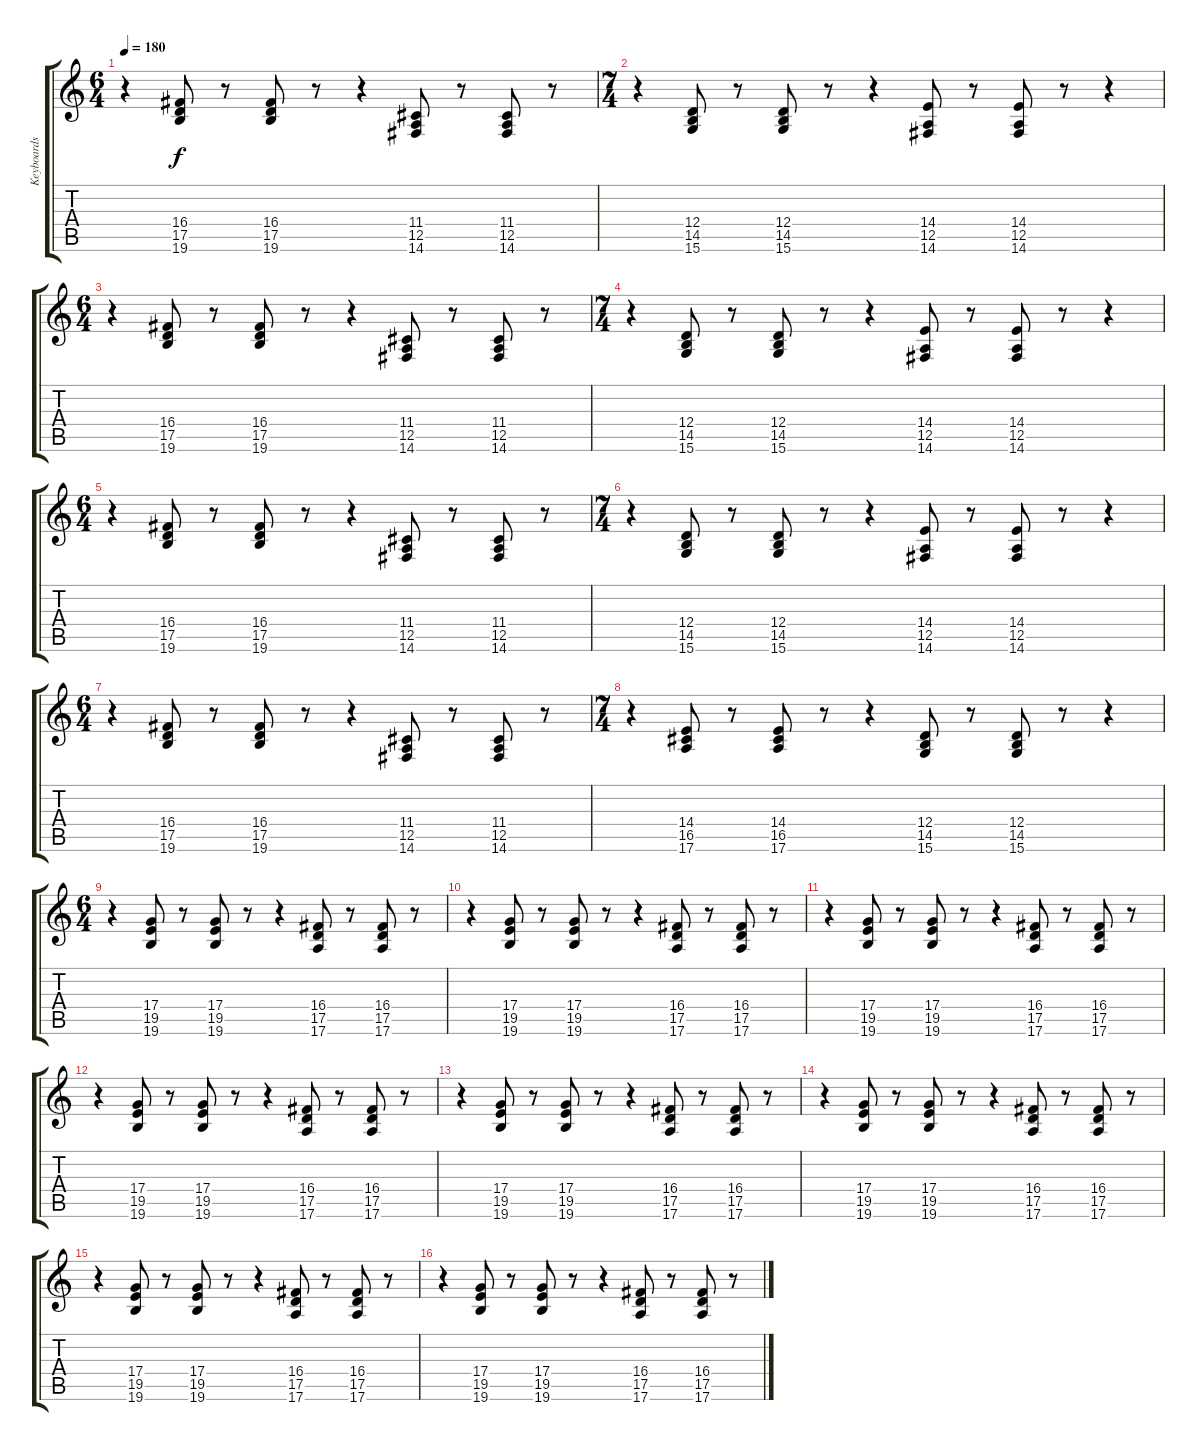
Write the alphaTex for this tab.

\track ("Keyboards 2 Left" "Keyboards ") {instrument electricpiano1}
\staff {score tabs}
\tuning (E4 B3 G3 D3 A2 E2) {hide}
\ts (6 4)
\tempo 180
\clef g2
\ks c
r.4{dy f} (16.4 17.5 19.6).8 r.8 (16.4 17.5 19.6).8 r.8 r.4 (11.4 12.5 14.6).8 r.8 (11.4 12.5 14.6).8 r.8 |
\ts (7 4)
r.4 (12.4 14.5 15.6).8 r.8 (12.4 14.5 15.6).8 r.8 r.4 (14.4 12.5 14.6).8 r.8 (14.4 12.5 14.6).8 r.8 r.4 |
\ts (6 4)
r.4 (16.4 17.5 19.6).8 r.8 (16.4 17.5 19.6).8 r.8 r.4 (11.4 12.5 14.6).8 r.8 (11.4 12.5 14.6).8 r.8 |
\ts (7 4)
r.4 (12.4 14.5 15.6).8 r.8 (12.4 14.5 15.6).8 r.8 r.4 (14.4 12.5 14.6).8 r.8 (14.4 12.5 14.6).8 r.8 r.4 |
\ts (6 4)
r.4 (16.4 17.5 19.6).8 r.8 (16.4 17.5 19.6).8 r.8 r.4 (11.4 12.5 14.6).8 r.8 (11.4 12.5 14.6).8 r.8 |
\ts (7 4)
r.4 (12.4 14.5 15.6).8 r.8 (12.4 14.5 15.6).8 r.8 r.4 (14.4 12.5 14.6).8 r.8 (14.4 12.5 14.6).8 r.8 r.4 |
\ts (6 4)
r.4 (16.4 17.5 19.6).8 r.8 (16.4 17.5 19.6).8 r.8 r.4 (11.4 12.5 14.6).8 r.8 (11.4 12.5 14.6).8 r.8 |
\ts (7 4)
r.4 (14.4 16.5 17.6).8 r.8 (14.4 16.5 17.6).8 r.8 r.4 (12.4 14.5 15.6).8 r.8 (12.4 14.5 15.6).8 r.8 r.4 |
\ts (6 4)
r.4 (17.4 19.5 19.6).8 r.8 (17.4 19.5 19.6).8 r.8 r.4 (16.4 17.5 17.6).8 r.8 (16.4 17.5 17.6).8 r.8 |
r.4 (17.4 19.5 19.6).8 r.8 (17.4 19.5 19.6).8 r.8 r.4 (16.4 17.5 17.6).8 r.8 (16.4 17.5 17.6).8 r.8 |
r.4 (17.4 19.5 19.6).8 r.8 (17.4 19.5 19.6).8 r.8 r.4 (16.4 17.5 17.6).8 r.8 (16.4 17.5 17.6).8 r.8 |
r.4 (17.4 19.5 19.6).8 r.8 (17.4 19.5 19.6).8 r.8 r.4 (16.4 17.5 17.6).8 r.8 (16.4 17.5 17.6).8 r.8 |
r.4 (17.4 19.5 19.6).8 r.8 (17.4 19.5 19.6).8 r.8 r.4 (16.4 17.5 17.6).8 r.8 (16.4 17.5 17.6).8 r.8 |
r.4 (17.4 19.5 19.6).8 r.8 (17.4 19.5 19.6).8 r.8 r.4 (16.4 17.5 17.6).8 r.8 (16.4 17.5 17.6).8 r.8 |
r.4 (17.4 19.5 19.6).8 r.8 (17.4 19.5 19.6).8 r.8 r.4 (16.4 17.5 17.6).8 r.8 (16.4 17.5 17.6).8 r.8 |
r.4 (17.4 19.5 19.6).8 r.8 (17.4 19.5 19.6).8 r.8 r.4 (16.4 17.5 17.6).8 r.8 (16.4 17.5 17.6).8 r.8
